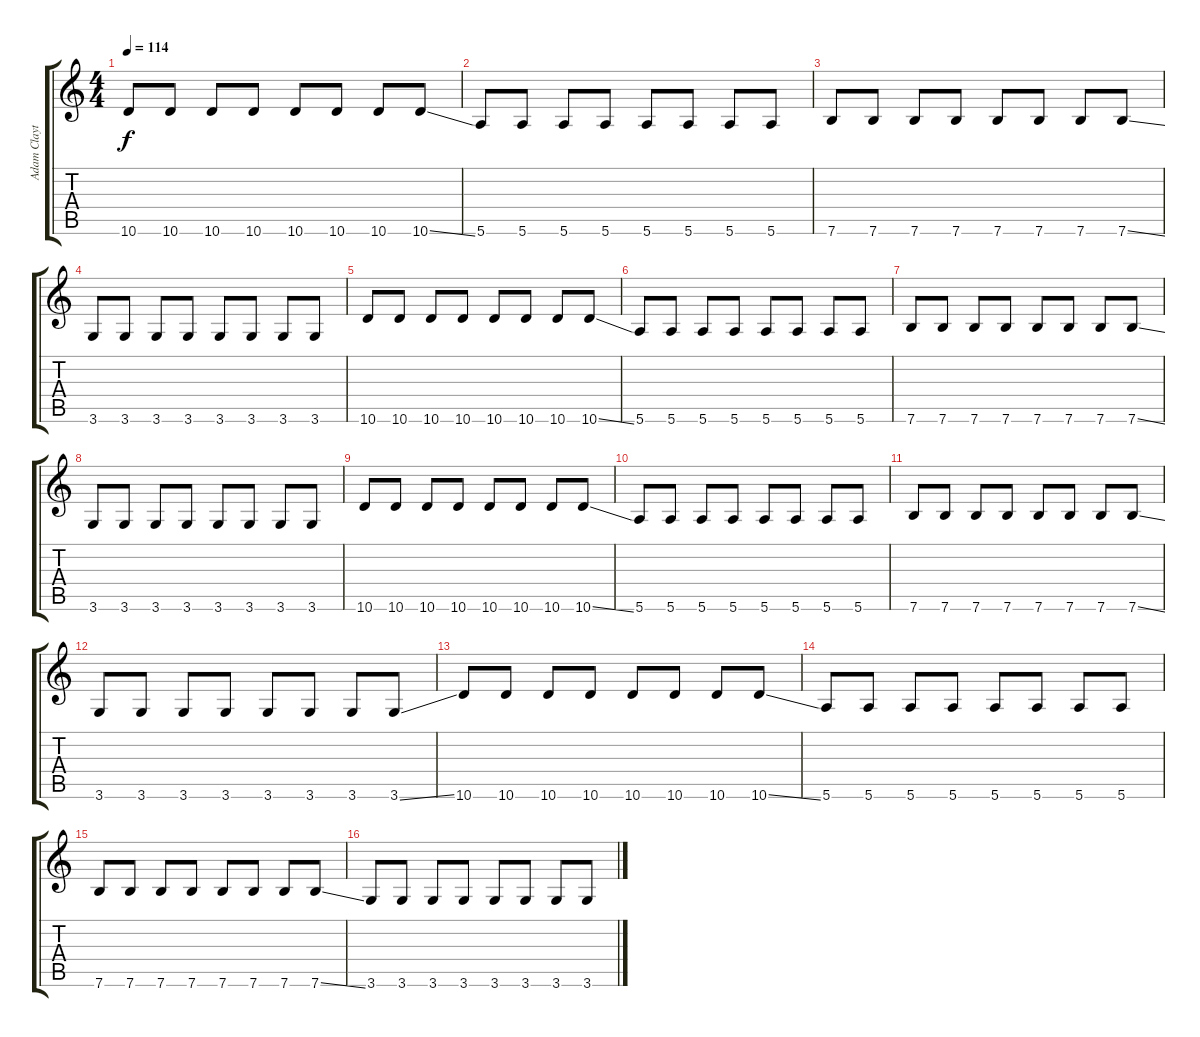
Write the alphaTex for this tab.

\track ("Adam Clayton Basses" "Adam Clayt") {instrument electricbassfinger}
\staff {score tabs}
\tuning (E4 B3 G3 D3 A2 E2) {hide}
\ts (4 4)
\tempo 114
\clef g2
\ks c
10.6.8{dy f} 10.6.8 10.6.8 10.6.8 10.6.8 10.6.8 10.6.8 10.6{ss}.8 |
5.6.8 5.6.8 5.6.8 5.6.8 5.6.8 5.6.8 5.6.8 5.6.8 |
7.6.8 7.6.8 7.6.8 7.6.8 7.6.8 7.6.8 7.6.8 7.6{ss}.8 |
3.6.8 3.6.8 3.6.8 3.6.8 3.6.8 3.6.8 3.6.8 3.6.8 |
10.6.8 10.6.8 10.6.8 10.6.8 10.6.8 10.6.8 10.6.8 10.6{ss}.8 |
5.6.8 5.6.8 5.6.8 5.6.8 5.6.8 5.6.8 5.6.8 5.6.8 |
7.6.8 7.6.8 7.6.8 7.6.8 7.6.8 7.6.8 7.6.8 7.6{ss}.8 |
3.6.8 3.6.8 3.6.8 3.6.8 3.6.8 3.6.8 3.6.8 3.6.8 |
10.6.8 10.6.8 10.6.8 10.6.8 10.6.8 10.6.8 10.6.8 10.6{ss}.8 |
5.6.8 5.6.8 5.6.8 5.6.8 5.6.8 5.6.8 5.6.8 5.6.8 |
7.6.8 7.6.8 7.6.8 7.6.8 7.6.8 7.6.8 7.6.8 7.6{ss}.8 |
3.6.8 3.6.8 3.6.8 3.6.8 3.6.8 3.6.8 3.6.8 3.6{ss}.8 |
10.6.8 10.6.8 10.6.8 10.6.8 10.6.8 10.6.8 10.6.8 10.6{ss}.8 |
5.6.8 5.6.8 5.6.8 5.6.8 5.6.8 5.6.8 5.6.8 5.6.8 |
7.6.8 7.6.8 7.6.8 7.6.8 7.6.8 7.6.8 7.6.8 7.6{ss}.8 |
3.6.8 3.6.8 3.6.8 3.6.8 3.6.8 3.6.8 3.6.8 3.6{ss}.8
